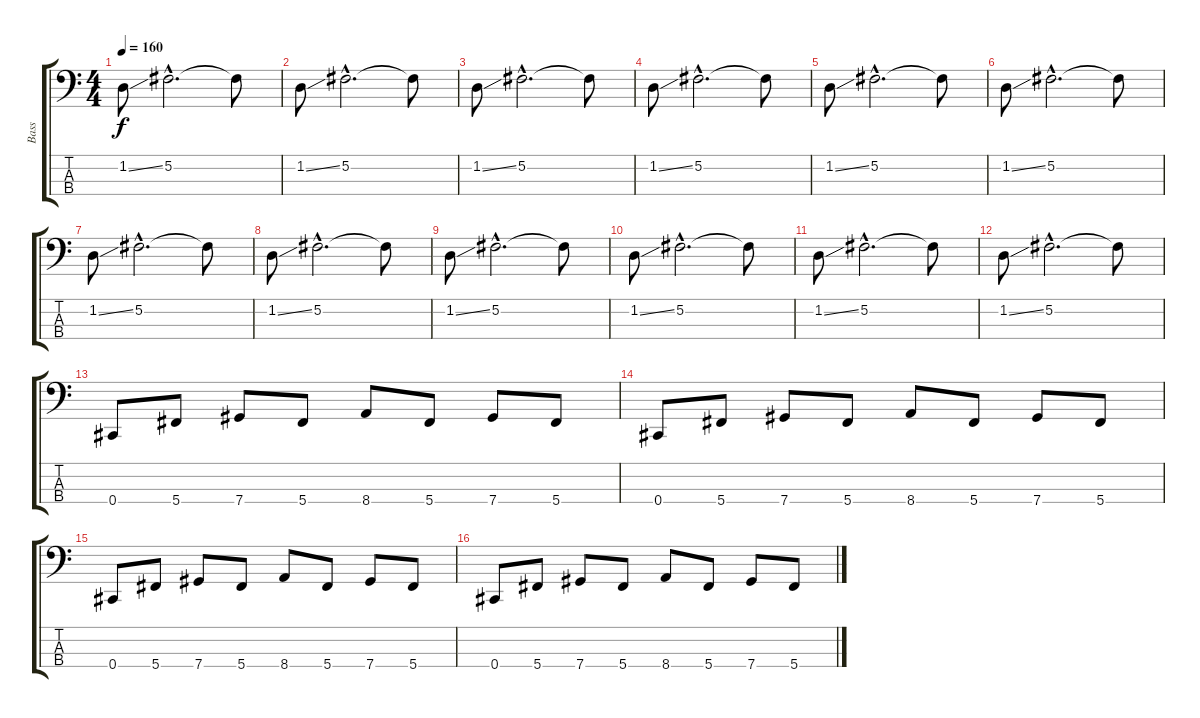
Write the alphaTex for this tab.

\track ("Bass" "Bass") {instrument electricbasspick}
\staff {score tabs}
\tuning (Gb2 Db2 Ab1 Db1) {hide}
\ts (4 4)
\tempo 160
\clef f4
\ks c
1.2{ss}.8{dy f instrument lead1square} 5.2{hac}.2{d} 5.2{t}.8 |
1.2{ss}.8 5.2{hac}.2{d} 5.2{t}.8 |
1.2{ss}.8 5.2{hac}.2{d} 5.2{t}.8 |
1.2{ss}.8 5.2{hac}.2{d} 5.2{t}.8 |
1.2{ss}.8{instrument lead1square} 5.2{hac}.2{d} 5.2{t}.8 |
1.2{ss}.8 5.2{hac}.2{d} 5.2{t}.8 |
1.2{ss}.8 5.2{hac}.2{d} 5.2{t}.8 |
1.2{ss}.8 5.2{hac}.2{d} 5.2{t}.8 |
1.2{ss}.8{instrument lead1square} 5.2{hac}.2{d} 5.2{t}.8 |
1.2{ss}.8 5.2{hac}.2{d} 5.2{t}.8 |
1.2{ss}.8 5.2{hac}.2{d} 5.2{t}.8 |
1.2{ss}.8 5.2{hac}.2{d} 5.2{t}.8 |
0.4.8{instrument electricbasspick} 5.4.8 7.4.8 5.4.8 8.4.8 5.4.8 7.4.8 5.4.8 |
0.4.8{instrument electricbasspick} 5.4.8 7.4.8 5.4.8 8.4.8 5.4.8 7.4.8 5.4.8 |
0.4.8{instrument electricbasspick} 5.4.8 7.4.8 5.4.8 8.4.8 5.4.8 7.4.8 5.4.8 |
0.4.8{instrument electricbasspick} 5.4.8 7.4.8 5.4.8 8.4.8 5.4.8 7.4.8 5.4.8
